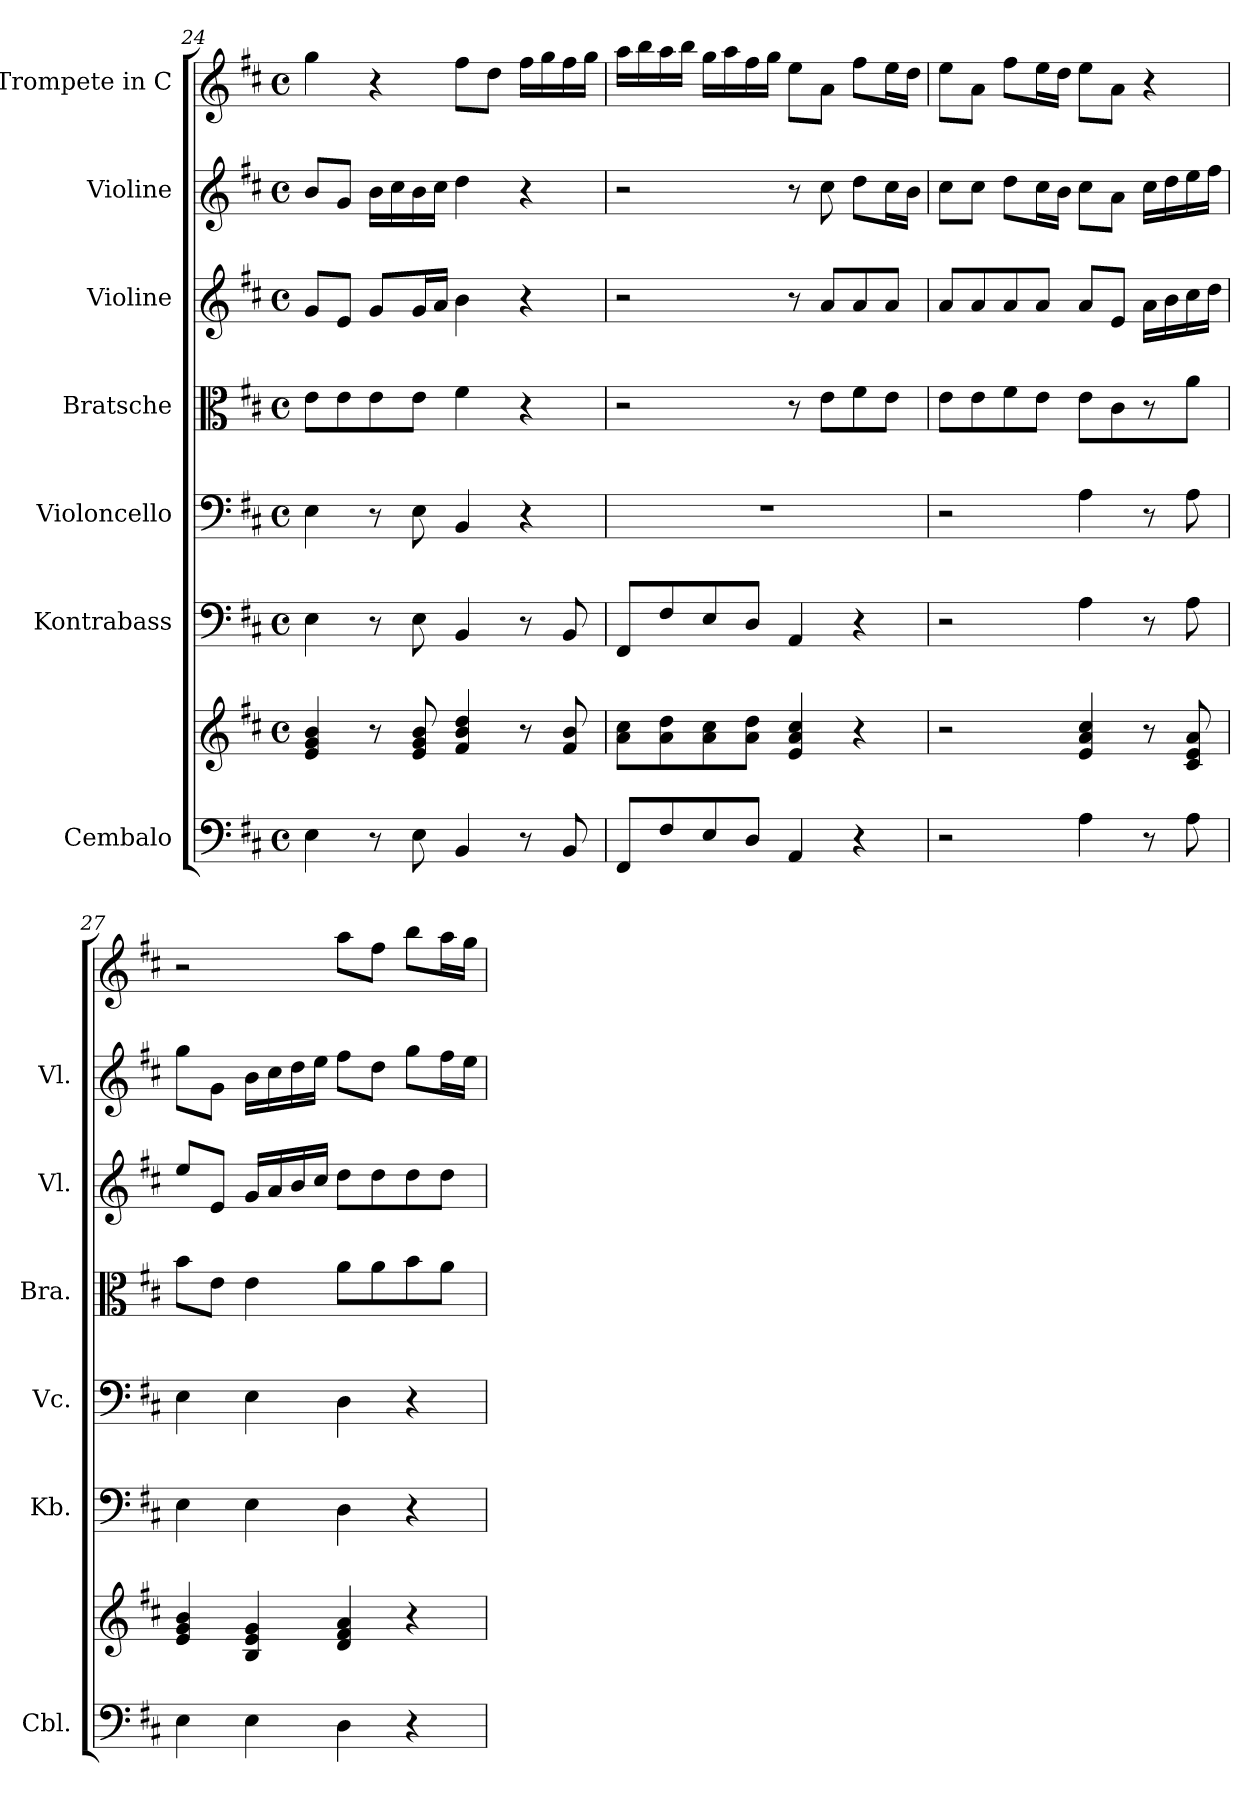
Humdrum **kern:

**kern	**kern	**kern	**kern	**kern	**kern	**kern	**kern
*part7	*part7	*part6	*part5	*part4	*part3	*part2	*part1
*staff8	*staff7	*staff6	*staff5	*staff4	*staff3	*staff2	*staff1
*I"Cembalo	*	*I"Kontrabass	*I"Violoncello	*I"Bratsche	*I"Violine	*I"Violine	*I"Trompete in C
*I'Cbl.	*	*I'Kb.	*I'Vc.	*I'Bra.	*I'Vl.	*I'Vl.	*
!!LO:PB:g=z
*clefF4	*clefG2	*clefF4	*clefF4	*clefC3	*clefG2	*clefG2	*clefG2
*	*	*ITrd7c12	*	*	*	*	*
*k[f#c#]	*k[f#c#]	*k[f#c#]	*k[f#c#]	*k[f#c#]	*k[f#c#]	*k[f#c#]	*k[f#c#]
*M4/4	*M4/4	*M4/4	*M4/4	*M4/4	*M4/4	*M4/4	*M4/4
*met(c)	*met(c)	*met(c)	*met(c)	*met(c)	*met(c)	*met(c)	*met(c)
=24	=24	=24	=24	=24	=24	=24	=24
4E\	4e/ 4g/ 4b/	4EE\	4E\	8e\L	8g/L	8b/L	4gg\
.	.	.	.	8e\	8e/J	8g/J	.
8r	8r	8r	8r	8e\	8g/L	16b\LL	4r
.	.	.	.	.	.	16cc#\	.
8E\	8e/ 8g/ 8b/	8EE\	8E\	8e\J	16g/L	16b\	.
.	.	.	.	.	16a/JJ	16cc#\JJ	.
4BB/	4f#/ 4b/ 4dd/	4BBB/	4BB/	4f#\	4b\	4dd\	8ff#\L
.	.	.	.	.	.	.	8dd\J
8r	8r	8r	4r	4r	4r	4r	16ff#\LL
.	.	.	.	.	.	.	16gg\
8BB/	8f#/ 8b/	8BBB/	.	.	.	.	16ff#\
.	.	.	.	.	.	.	16gg\JJ
=25	=25	=25	=25	=25	=25	=25	=25
8FF#/L	8a\ 8cc#\L	8FFF#/L	1r	2r	2r	2r	16aa\LL
.	.	.	.	.	.	.	16bb\
8F#/	8a\ 8dd\	8FF#/	.	.	.	.	16aa\
.	.	.	.	.	.	.	16bb\JJ
8E/	8a\ 8cc#\	8EE/	.	.	.	.	16gg\LL
.	.	.	.	.	.	.	16aa\
8D/J	8a\ 8dd\J	8DD/J	.	.	.	.	16ff#\
.	.	.	.	.	.	.	16gg\JJ
4AA/	4e/ 4a/ 4cc#/	4AAA/	.	8r	8r	8r	8ee\L
.	.	.	.	8e\L	8a/L	8cc#\	8a\J
4r	4r	4r	.	8f#\	8a/	8dd\L	8ff#\L
.	.	.	.	8e\J	8a/J	16cc#\L	16ee\L
.	.	.	.	.	.	16b\JJ	16dd\JJ
=26	=26	=26	=26	=26	=26	=26	=26
2r	2r	2r	2r	8e\L	8a/L	8cc#\L	8ee\L
.	.	.	.	8e\	8a/	8cc#\J	8a\J
.	.	.	.	8f#\	8a/	8dd\L	8ff#\L
.	.	.	.	8e\J	8a/J	16cc#\L	16ee\L
.	.	.	.	.	.	16b\JJ	16dd\JJ
4A\	4e/ 4a/ 4cc#/	4AA\	4A\	8e\L	8a/L	8cc#\L	8ee\L
.	.	.	.	8c#\	8e/J	8a\J	8a\J
8r	8r	8r	8r	8r	16a\LL	16cc#\LL	4r
.	.	.	.	.	16b\	16dd\	.
8A\	8c#/ 8e/ 8a/	8AA\	8A\	8a\J	16cc#\	16ee\	.
.	.	.	.	.	16dd\JJ	16ff#\JJ	.
=27	=27	=27	=27	=27	=27	=27	=27
4E\	4e/ 4g/ 4b/	4EE\	4E\	8b\L	8ee/L	8gg\L	2r
.	.	.	.	8e\J	8e/J	8g\J	.
4E\	4B/ 4e/ 4g/	4EE\	4E\	4e\	16g/LL	16b\LL	.
.	.	.	.	.	16a/	16cc#\	.
.	.	.	.	.	16b/	16dd\	.
.	.	.	.	.	16cc#/JJ	16ee\JJ	.
4D\	4d/ 4f#/ 4a/	4DD\	4D\	8a\L	8dd\L	8ff#\L	8aa\L
.	.	.	.	8a\	8dd\	8dd\J	8ff#\J
4r	4r	4r	4r	8b\	8dd\	8gg\L	8bb\L
.	.	.	.	8a\J	8dd\J	16ff#\L	16aa\L
.	.	.	.	.	.	16ee\JJ	16gg\JJ
=	=	=	=	=	=	=	=
*-	*-	*-	*-	*-	*-	*-	*-
